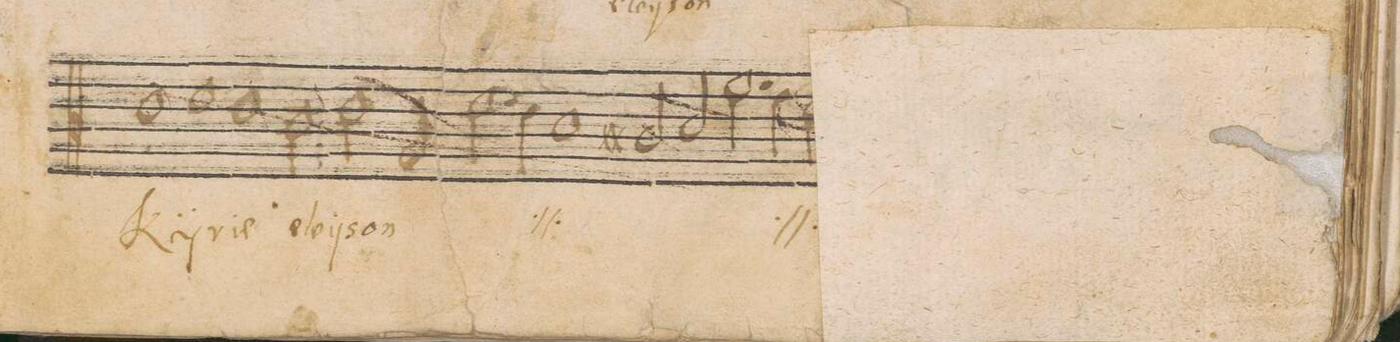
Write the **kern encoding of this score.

**kern	**text
*I"CANTVS	*
*clefC2	*
*k[]	*
*met(C|)	*
*M2/1	*
1e	Ky-
1f	-ri-
=26-	=26-
1e	-e
2d/	E-
2e/	.
=27-	=27-
2A/	.
2.f\	.
4e\	.
1d/	-le-
=28-	=28-
2c#X/	-y-
2d/	-son
*	*ij
2.a\	Ky-
=29-	=29-
4g\	.
2f\	.
2e\	-ri-
2g\	-e
=30-	=30-
1a	e-
2.g\	-le-
4g\	-y-
=31-	=31-
*custos:e	*
1f	-son
*	*Xij
*-	*-
